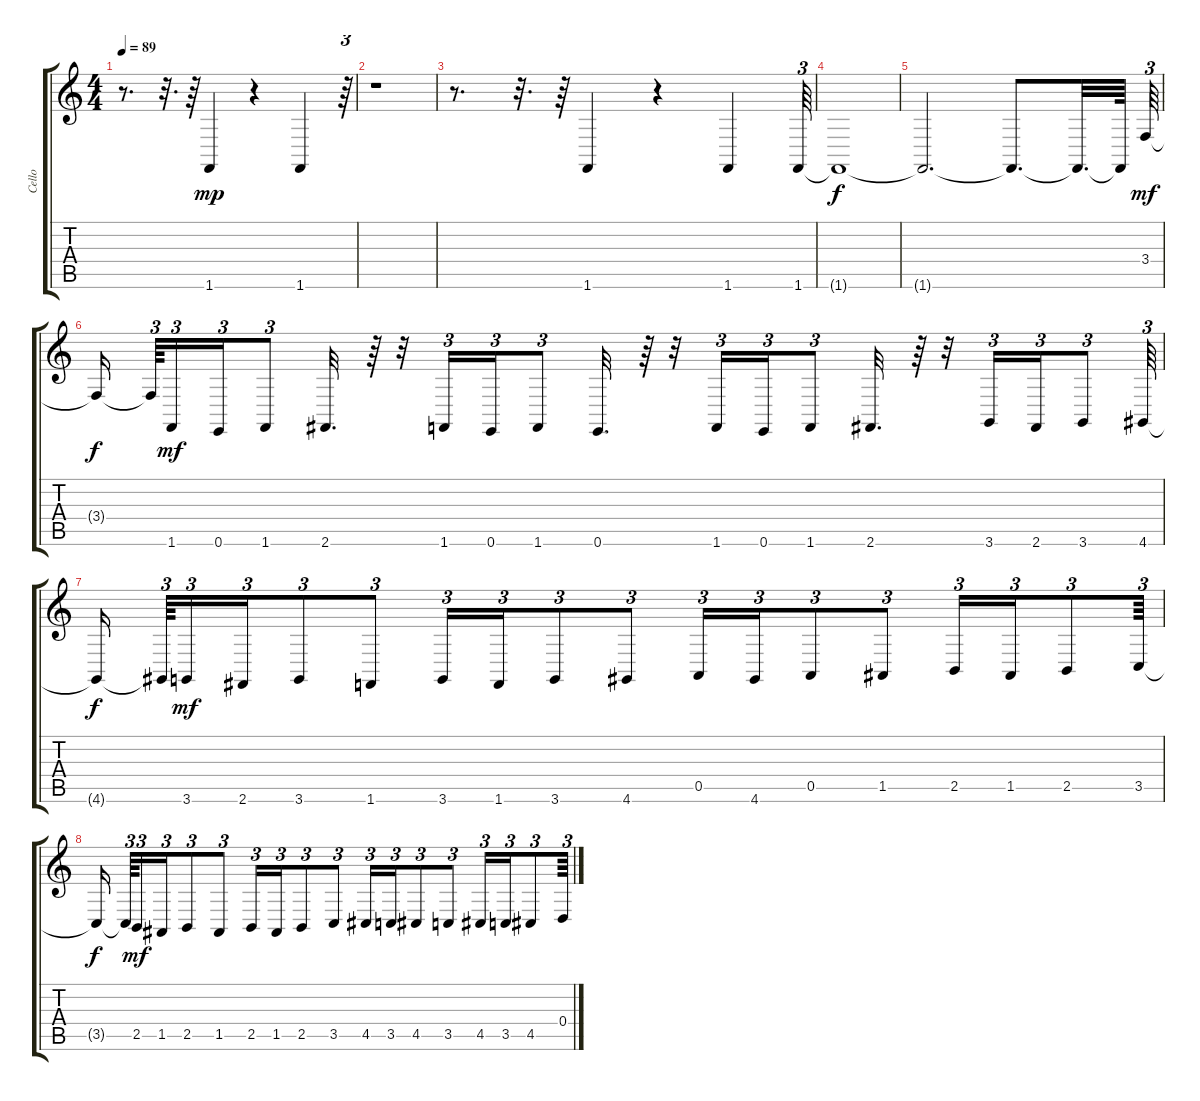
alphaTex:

\track ("Cello" "Cello") {instrument pizzicatostrings}
\staff {score tabs}
\tuning (E4 B3 G3 D3 A2 E2) {hide}
\ts (4 4)
\tempo 89
\clef g2
\ks c
r.8{d dy p} r.32{d} r.64 1.6.4{dy mp} r.4 1.6.4 r.64{tu (3 2)} |
r.1 |
r.8{d} r.32{d} r.64 1.6.4 r.4 1.6.4 1.6.64{tu (3 2)} |
1.6{t}.1{dy f} |
1.6{t}.2{d} 1.6{t}.8{d} 1.6{t}.32{d} 1.6{t}.64 3.4.64{tu (3 2) dy mf} |
3.4{t}.16{dy f} 3.4{t}.64{tu (3 2)} 1.6.16{tu (3 2) dy mf} 0.6.16{tu (3 2)} 1.6.8{tu (3 2)} 2.6.32{d} r.64 r.32 1.6.16{tu (3 2)} 0.6.16{tu (3 2)} 1.6.8{tu (3 2)} 0.6.32{d} r.64 r.32 1.6.16{tu (3 2)} 0.6.16{tu (3 2)} 1.6.8{tu (3 2)} 2.6.32{d} r.64 r.32 3.6.16{tu (3 2)} 2.6.16{tu (3 2)} 3.6.8{tu (3 2)} 4.6.64{tu (3 2)} |
4.6{t}.16{dy f} 4.6{t}.64{tu (3 2)} 3.6.16{tu (3 2) dy mf} 2.6.16{tu (3 2)} 3.6.8{tu (3 2)} 1.6.8{tu (3 2)} 3.6.16{tu (3 2)} 1.6.16{tu (3 2)} 3.6.8{tu (3 2)} 4.6.8{tu (3 2)} 0.5.16{tu (3 2)} 4.6.16{tu (3 2)} 0.5.8{tu (3 2)} 1.5.8{tu (3 2)} 2.5.16{tu (3 2)} 1.5.16{tu (3 2)} 2.5.8{tu (3 2)} 3.5.64{tu (3 2)} |
3.5{t}.16{dy f} 3.5{t}.64{tu (3 2)} 2.5.16{tu (3 2) dy mf} 1.5.16{tu (3 2)} 2.5.8{tu (3 2)} 1.5.8{tu (3 2)} 2.5.16{tu (3 2)} 1.5.16{tu (3 2)} 2.5.8{tu (3 2)} 3.5.8{tu (3 2)} 4.5.16{tu (3 2)} 3.5.16{tu (3 2)} 4.5.8{tu (3 2)} 3.5.8{tu (3 2)} 4.5.16{tu (3 2)} 3.5.16{tu (3 2)} 4.5.8{tu (3 2)} 0.4.64{tu (3 2)}
